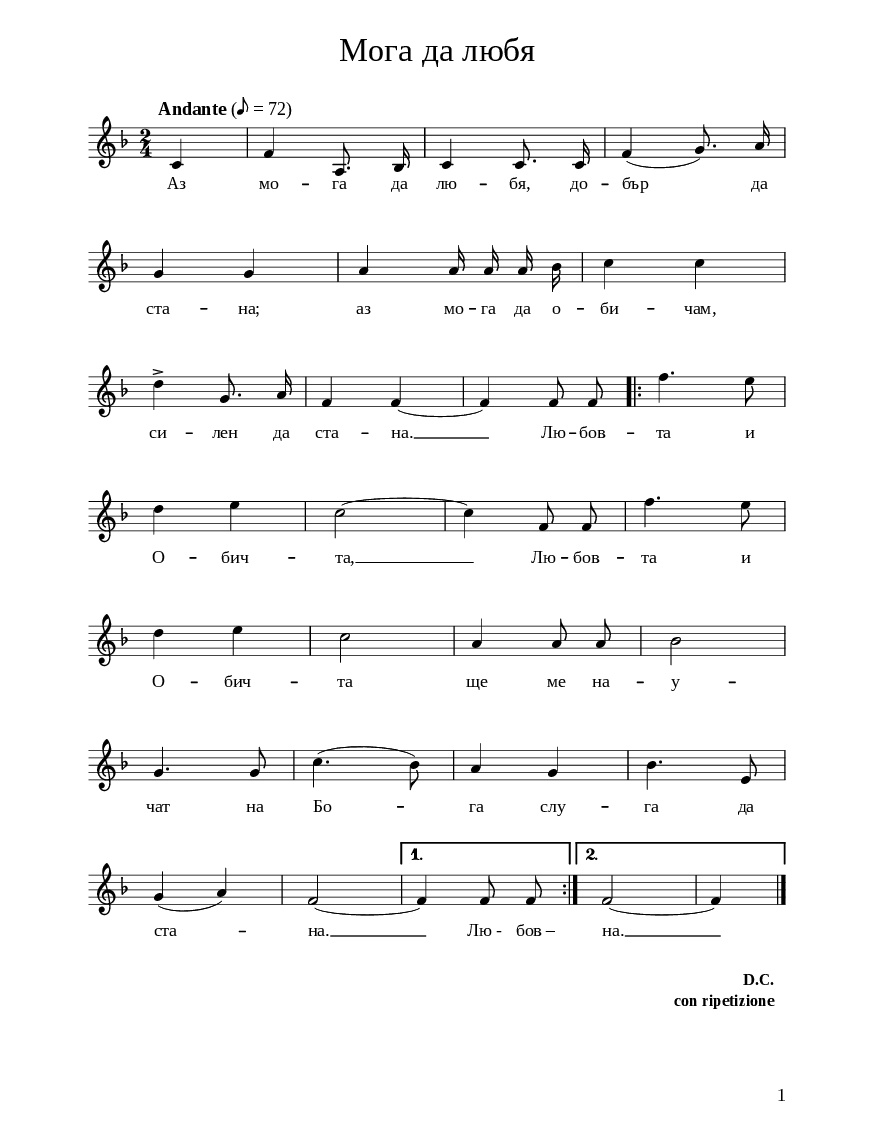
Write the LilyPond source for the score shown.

\version "2.24.2"

% include paper part and global functions
\include "include/globals.ily"

\bookpart {
  \label #'ref111
  \tocItem \markup "Мога да любя"
  \include "include/bookpart-paper.ily"
  \score {
    \include "include/score-layout.ily"


    \new Voice \relative c' {
      \clef treble
      \key f \major
      \time 2/4
      \tempoFunc "Andante" 8 "72"
      \autoBeamOff

      \partial 4

      c4 | % 2
      f4 a,8. bes16 | % 3
      c4 c8. c16 | % 4
      f4 ( g8. ) a16 | \break |% 5
      g4 g4 | % 6
      a4 a16 a16 a16  bes16
      % 7
      c4  c4 | \break | % 8
      d4 -> g,8. a16 | % 9
      f4 f4 ~ |
      f4 f8 f8 \repeat volta 2 \relative c {
        | % 11
        f''4.  e8 | \break |% 12
        d4  e4 | % 13
        c2 ~ | % 14
        c4 f,8 f8 | % 15
        f'4.  e8 | \break |% 16
        d4  e4 | % 17
        c2  | % 18
        a4 a8 a8 | % 19
        bes2 | \break |
        g4. g8 | % 21
        c4. (  bes8 ) | % 22
        a4 g4 | % 23
        bes4. e,8  |\break  % 24
        g4 ( a4 ) f2~
      }
      \alternative {
        { f4 f8 f8  | }
        { f2~ f4 }
      }
      \bar "|."
    }
    \addlyrics {
      Аз мо -- га да лю -- бя, до -- бър
      да ста -- на; аз мо -- га да
      о -- би -- чам, си -- лен да ста --
      на. __  Лю -- бов -- та и О -- бич --
      та, __  Лю -- бов -- та и О -- бич --
      та ще ме на -- у -- чат на Бо
      -- га слу -- га да ста -- на. __
      "Лю -" "  бов –" на. __
    }

    \header {
      title = \titleFunc "Мога да любя" "Moga da ljubja"
    }

    \midi{}

  } % score

  \markup \dc-two "D.C.""con ripetizione"


} % bookpart
